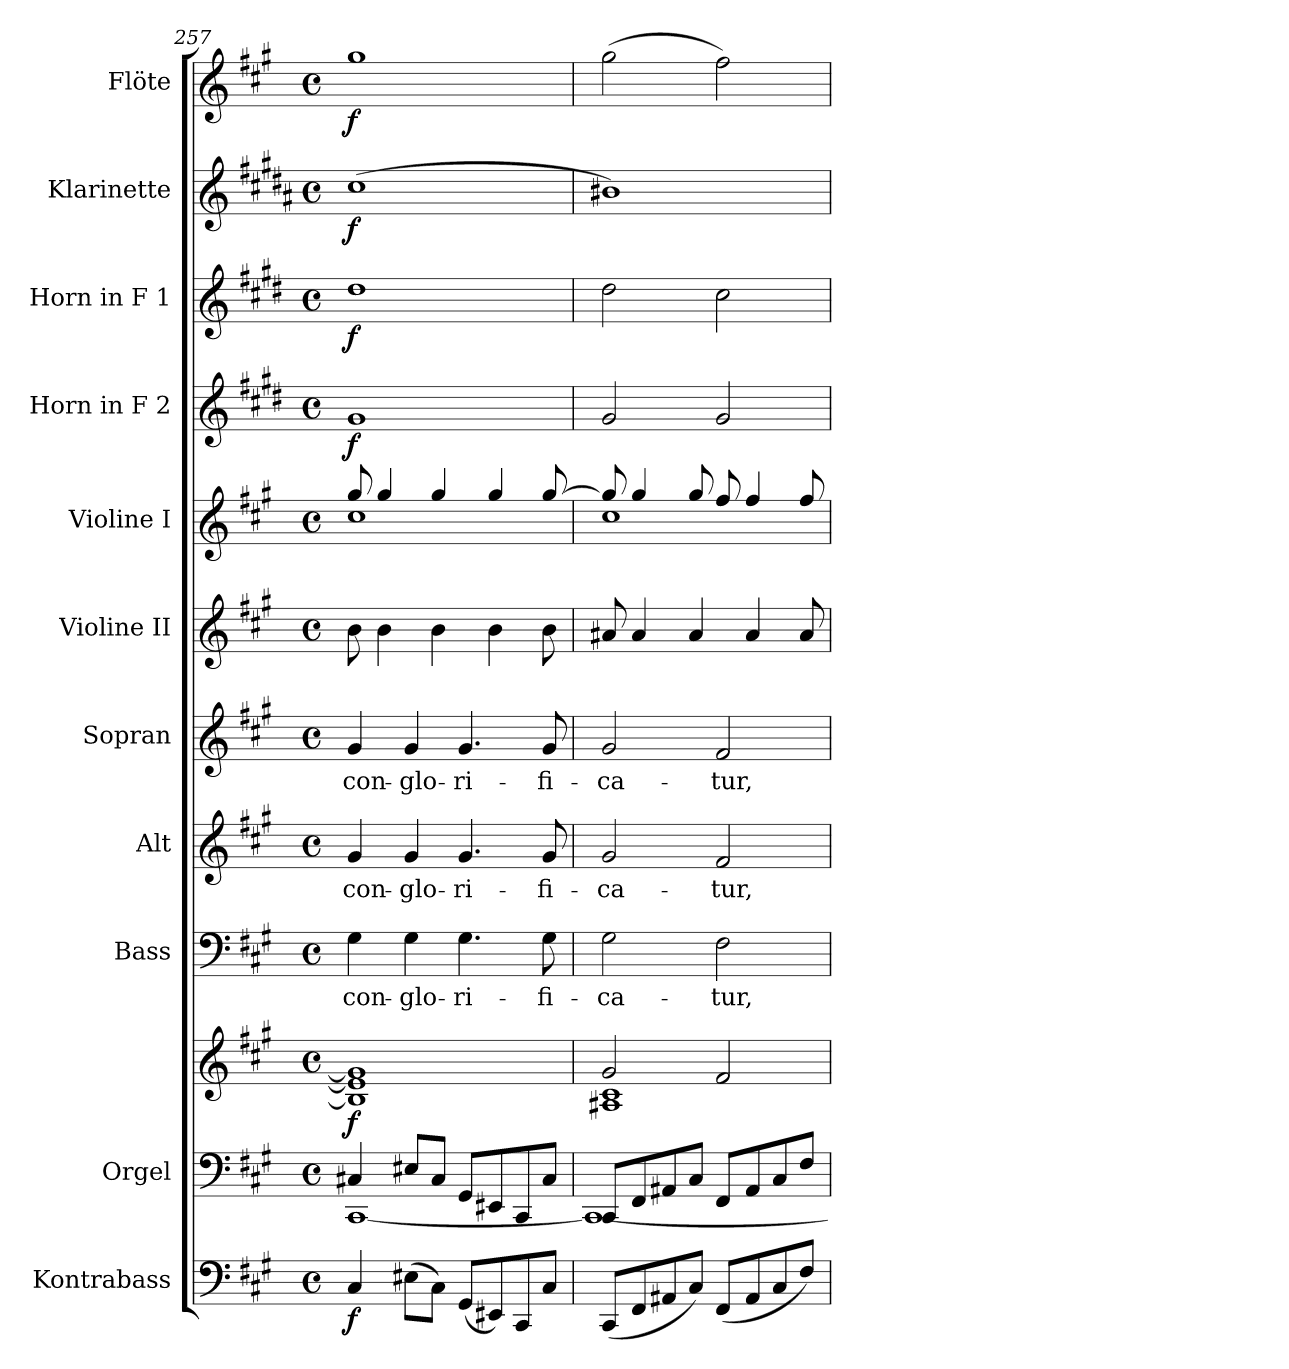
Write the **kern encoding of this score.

**kern	**dynam	**kern	**kern	**dynam	**kern	**text	**kern	**text	**kern	**text	**kern	**kern	**kern	**dynam	**kern	**dynam	**kern	**dynam	**kern	**dynam
*part11	*part11	*part10	*part10	*part10	*part9	*part9	*part8	*part8	*part7	*part7	*part6	*part5	*part4	*part4	*part3	*part3	*part2	*part2	*part1	*part1
*staff12	*staff12	*staff11	*staff10	*staff10/11	*staff9	*staff9	*staff8	*staff8	*staff7	*staff7	*staff6	*staff5	*staff4	*staff4	*staff3	*staff3	*staff2	*staff2	*staff1	*staff1
*I"Kontrabass	*	*I"Orgel	*	*	*I"Bass	*	*I"Alt	*	*I"Sopran	*	*I"Violine II	*I"Violine I	*I"Horn in F 2	*	*I"Horn in F 1	*	*I"Klarinette	*	*I"Flöte	*
*I'Kb.	*	*I'Org.	*	*	*I'B.	*	*I'A.	*	*I'S.	*	*I'Vl. II	*I'Vl. I	*	*	*	*	*I'Kl.	*	*I'Fl.	*
*clefF4	*	*clefF4	*clefG2	*	*clefF4	*	*clefG2	*	*clefG2	*	*clefG2	*clefG2	*clefG2	*	*clefG2	*	*clefG2	*	*clefG2	*
*ITrd7c12	*	*	*	*	*	*	*	*	*	*	*	*	*ITrd4c7	*	*ITrd4c7	*	*ITrd1c2	*	*	*
*k[f#c#g#]	*	*k[f#c#g#]	*k[f#c#g#]	*	*k[f#c#g#]	*	*k[f#c#g#]	*	*k[f#c#g#]	*	*k[f#c#g#]	*k[f#c#g#]	*k[f#c#g#]	*	*k[f#c#g#]	*	*k[f#c#g#]	*	*k[f#c#g#]	*
*A:	*	*A:	*A:	*	*A:	*	*A:	*	*A:	*	*A:	*A:	*A:	*	*A:	*	*A:	*	*A:	*
*M4/4	*	*M4/4	*M4/4	*	*M4/4	*	*M4/4	*	*M4/4	*	*M4/4	*M4/4	*M4/4	*	*M4/4	*	*M4/4	*	*M4/4	*
*met(c)	*	*met(c)	*met(c)	*	*met(c)	*	*met(c)	*	*met(c)	*	*met(c)	*met(c)	*met(c)	*	*met(c)	*	*met(c)	*	*met(c)	*
=257	=257	=257	=257	=257	=257	=257	=257	=257	=257	=257	=257	=257	=257	=257	=257	=257	=257	=257	=257	=257
*	*	*^	*	*	*	*	*	*	*	*	*	*	*	*	*	*	*	*	*	*
!	!LO:DY:b	!	!	!	!LO:DY:b	!	!LO:LY:b	!	!LO:LY:b	!	!LO:LY:b	!	!	!	!LO:DY:b	!	!LO:DY:b	!	!LO:DY:b	!	!LO:DY:b
*	*	*	*	*	*	*	*	*	*	*	*	*	*^	*	*	*	*	*	*	*	*
4CC#/	f	4C#X/	[<1CC#	1B] 1e#] 1g#]	f	4G#\	con-	4g#/	con-	4g#/	con-	8b\	8gg#/	1cc#	1c#	f	1g#	f	(>1b	f	1gg#	f
.	.	.	.	.	.	.	.	.	.	.	.	4b\	4gg#/	.	.	.	.	.	.	.	.	.
!	!	!	!	!	!	!	!LO:LY:b	!	!LO:LY:b	!	!LO:LY:b	!	!	!	!	!	!	!	!	!	!	!
(>8EE#X\L	.	8E#X/L	.	.	.	4G#\	-glo-	4g#/	-glo-	4g#/	-glo-	.	.	.	.	.	.	.	.	.	.	.
8CC#\J)	.	8C#/J	.	.	.	.	.	.	.	.	.	4b\	4gg#/	.	.	.	.	.	.	.	.	.
!	!	!	!	!	!	!	!LO:LY:b	!	!LO:LY:b	!	!LO:LY:b	!	!	!	!	!	!	!	!	!	!	!
(<8GGG#/L	.	8GG#/L	.	.	.	4.G#\	-ri-	4.g#/	-ri-	4.g#/	-ri-	.	.	.	.	.	.	.	.	.	.	.
8EEE#X/)	.	8EE#X/	.	.	.	.	.	.	.	.	.	4b\	4gg#/	.	.	.	.	.	.	.	.	.
8CCC#/	.	8CC#/	.	.	.	.	.	.	.	.	.	.	.	.	.	.	.	.	.	.	.	.
!	!	!	!	!	!	!	!LO:LY:b	!	!LO:LY:b	!	!LO:LY:b	!	!	!	!	!	!	!	!	!	!	!
8CC#/J	.	8C#/J	.	.	.	8G#\	-fi-	8g#/	-fi-	8g#/	-fi-	8b\	[>8gg#/	.	.	.	.	.	.	.	.	.
=258	=258	=258	=258	=258	=258	=258	=258	=258	=258	=258	=258	=258	=258	=258	=258	=258	=258	=258	=258	=258	=258	=258
*	*	*	*	*^	*	*	*	*	*	*	*	*	*	*	*	*	*	*	*	*	*	*
!	!	!	!	!	!	!	!	!LO:LY:b	!	!LO:LY:b	!	!LO:LY:b	!	!	!	!	!	!	!	!	!	!	!
(<8CCC#/L	.	8CC#/L	1CC#_	2g#/	1A#X 1c#	.	2G#\	-ca-	2g#/	-ca-	2g#/	-ca-	8a#X/	8gg#/]	1cc#	2c#/	.	2g#\	.	1a#X)	.	(>2gg#\	.
8FFF#/	.	8FF#/	.	.	.	.	.	.	.	.	.	.	4a#/	4gg#/	.	.	.	.	.	.	.	.	.
8AAA#X/	.	8AA#X/	.	.	.	.	.	.	.	.	.	.	.	.	.	.	.	.	.	.	.	.	.
8CC#/J)	.	8C#/J	.	.	.	.	.	.	.	.	.	.	4a#/	8gg#/	.	.	.	.	.	.	.	.	.
!	!	!	!	!	!	!	!	!LO:LY:b	!	!LO:LY:b	!	!LO:LY:b	!	!	!	!	!	!	!	!	!	!	!
(<8FFF#/L	.	8FF#/L	.	2f#/	.	.	2F#\	-tur,	2f#/	-tur,	2f#/	-tur,	.	8ff#/	.	2c#/	.	2f#\	.	.	.	2ff#\)	.
8AAA#/	.	8AA#/	.	.	.	.	.	.	.	.	.	.	4a#/	4ff#/	.	.	.	.	.	.	.	.	.
8CC#/	.	8C#/	.	.	.	.	.	.	.	.	.	.	.	.	.	.	.	.	.	.	.	.	.
8FF#/J)	.	8F#/J	.	.	.	.	.	.	.	.	.	.	8a#/	8ff#/	.	.	.	.	.	.	.	.	.
*	*	*v	*v	*	*	*	*	*	*	*	*	*	*	*v	*v	*	*	*	*	*	*	*	*
*	*	*	*v	*v	*	*	*	*	*	*	*	*	*	*	*	*	*	*	*	*	*
=	=	=	=	=	=	=	=	=	=	=	=	=	=	=	=	=	=	=	=	=
*-	*-	*-	*-	*-	*-	*-	*-	*-	*-	*-	*-	*-	*-	*-	*-	*-	*-	*-	*-	*-
